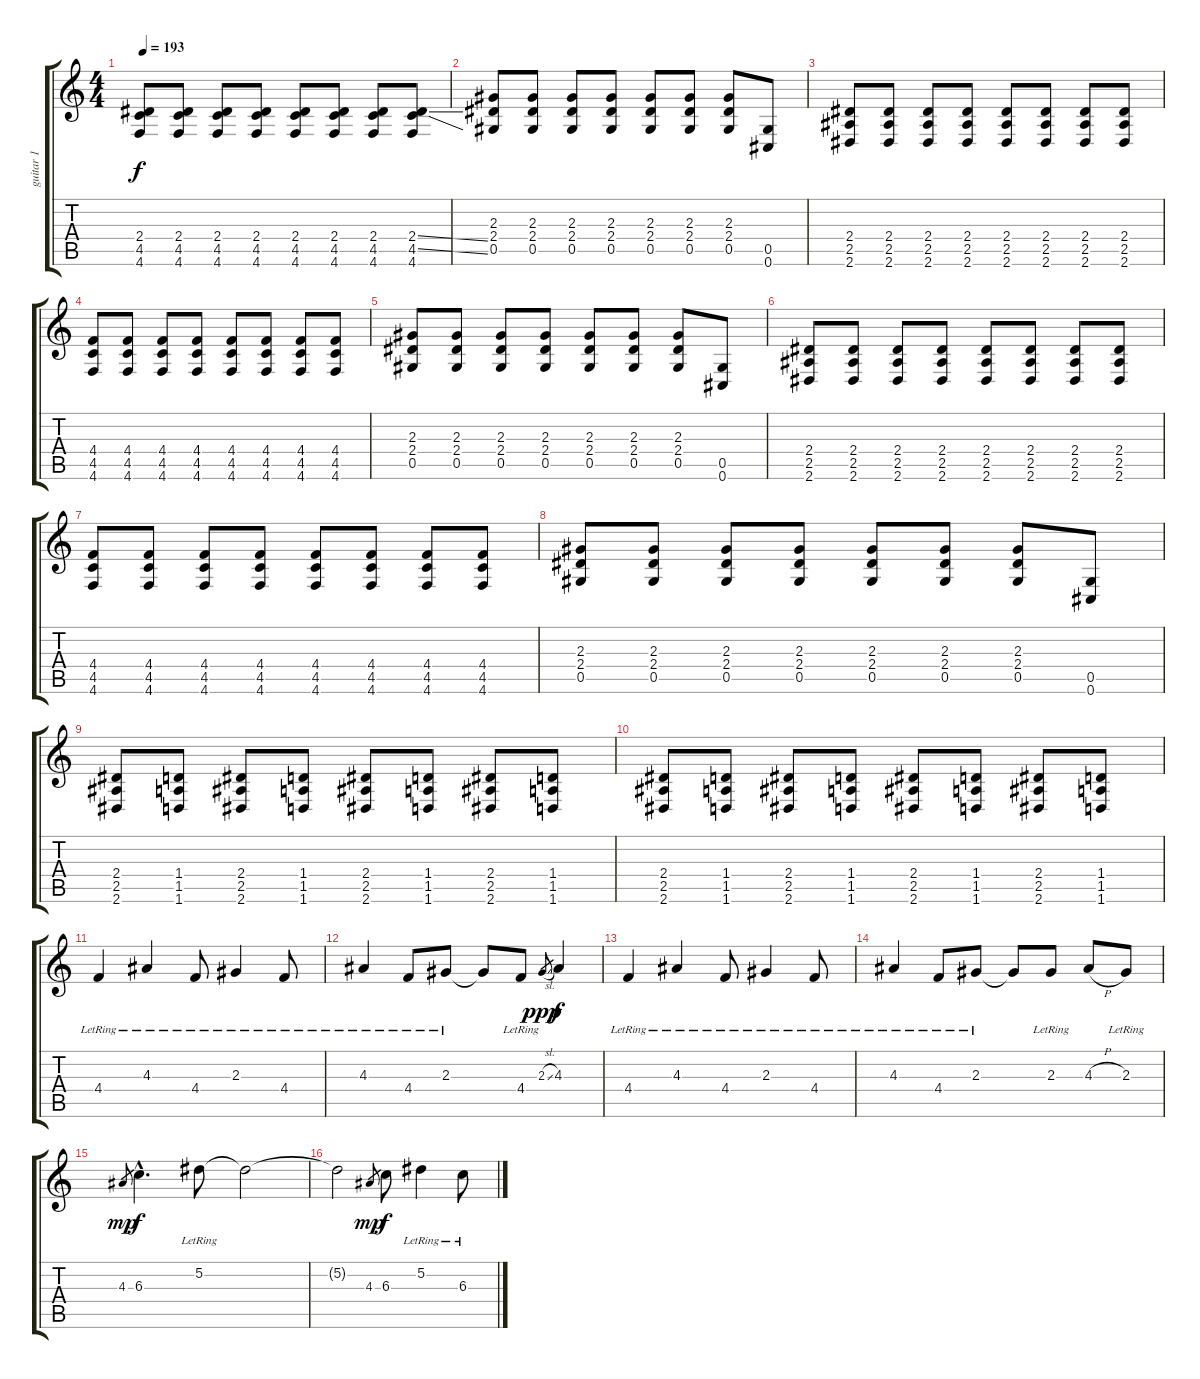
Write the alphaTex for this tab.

\track ("guitar 1" "guitar 1") {instrument overdrivenguitar}
\staff {score tabs}
\tuning (Eb4 Bb3 Gb3 Db3 Ab2 Db2) {hide}
\ts (4 4)
\tempo 193
\clef g2
\ks c
(2.4 4.5 4.6).8{dy f} (2.4 4.5 4.6).8 (2.4 4.5 4.6).8 (2.4 4.5 4.6).8 (2.4 4.5 4.6).8 (2.4 4.5 4.6).8 (2.4 4.5 4.6).8 (2.4{ss} 4.5{ss} 4.6).8 |
(2.3 2.4 0.5).8 (2.3 2.4 0.5).8 (2.3 2.4 0.5).8 (2.3 2.4 0.5).8 (2.3 2.4 0.5).8 (2.3 2.4 0.5).8 (2.3 2.4 0.5).8 (0.5 0.6).8 |
(2.4 2.5 2.6).8 (2.4 2.5 2.6).8 (2.4 2.5 2.6).8 (2.4 2.5 2.6).8 (2.4 2.5 2.6).8 (2.4 2.5 2.6).8 (2.4 2.5 2.6).8 (2.4 2.5 2.6).8 |
(4.4 4.5 4.6).8 (4.4 4.5 4.6).8 (4.4 4.5 4.6).8 (4.4 4.5 4.6).8 (4.4 4.5 4.6).8 (4.4 4.5 4.6).8 (4.4 4.5 4.6).8 (4.4 4.5 4.6).8 |
(2.3 2.4 0.5).8 (2.3 2.4 0.5).8 (2.3 2.4 0.5).8 (2.3 2.4 0.5).8 (2.3 2.4 0.5).8 (2.3 2.4 0.5).8 (2.3 2.4 0.5).8 (0.5 0.6).8 |
(2.4 2.5 2.6).8 (2.4 2.5 2.6).8 (2.4 2.5 2.6).8 (2.4 2.5 2.6).8 (2.4 2.5 2.6).8 (2.4 2.5 2.6).8 (2.4 2.5 2.6).8 (2.4 2.5 2.6).8 |
(4.4 4.5 4.6).8 (4.4 4.5 4.6).8 (4.4 4.5 4.6).8 (4.4 4.5 4.6).8 (4.4 4.5 4.6).8 (4.4 4.5 4.6).8 (4.4 4.5 4.6).8 (4.4 4.5 4.6).8 |
(2.3 2.4 0.5).8 (2.3 2.4 0.5).8 (2.3 2.4 0.5).8 (2.3 2.4 0.5).8 (2.3 2.4 0.5).8 (2.3 2.4 0.5).8 (2.3 2.4 0.5).8 (0.5 0.6).8 |
(2.4 2.5 2.6).8 (1.4 1.5 1.6).8 (2.4 2.5 2.6).8 (1.4 1.5 1.6).8 (2.4 2.5 2.6).8 (1.4 1.5 1.6).8 (2.4 2.5 2.6).8 (1.4 1.5 1.6).8 |
(2.4 2.5 2.6).8 (1.4 1.5 1.6).8 (2.4 2.5 2.6).8 (1.4 1.5 1.6).8 (2.4 2.5 2.6).8 (1.4 1.5 1.6).8 (2.4 2.5 2.6).8 (1.4 1.5 1.6).8 |
4.4{lr}.4{volume 16} 4.3{lr}.4 4.4{lr}.8 2.3{lr}.4 4.4{lr}.8 |
4.3{lr}.4 4.4{lr}.8 2.3{lr}.8 2.3{t}.8 4.4{lr}.8 2.3{sl}.8{gr dy ppp} 4.3.4{dy f} |
4.4{lr}.4 4.3{lr}.4 4.4{lr}.8 2.3{lr}.4 4.4{lr}.8 |
4.3{lr}.4 4.4{lr}.8 2.3{lr}.8 2.3{t}.8 2.3{lr}.8 4.3{h}.8 2.3{lr}.8 |
4.3.8{gr dy mp} 6.3{hac}.4{d dy f} 5.2{lr}.8 5.2{t}.2 |
5.2{t}.2 4.3.8{gr dy mp} 6.3.8{dy f} 5.2{lr}.4 6.3{lr}.8
